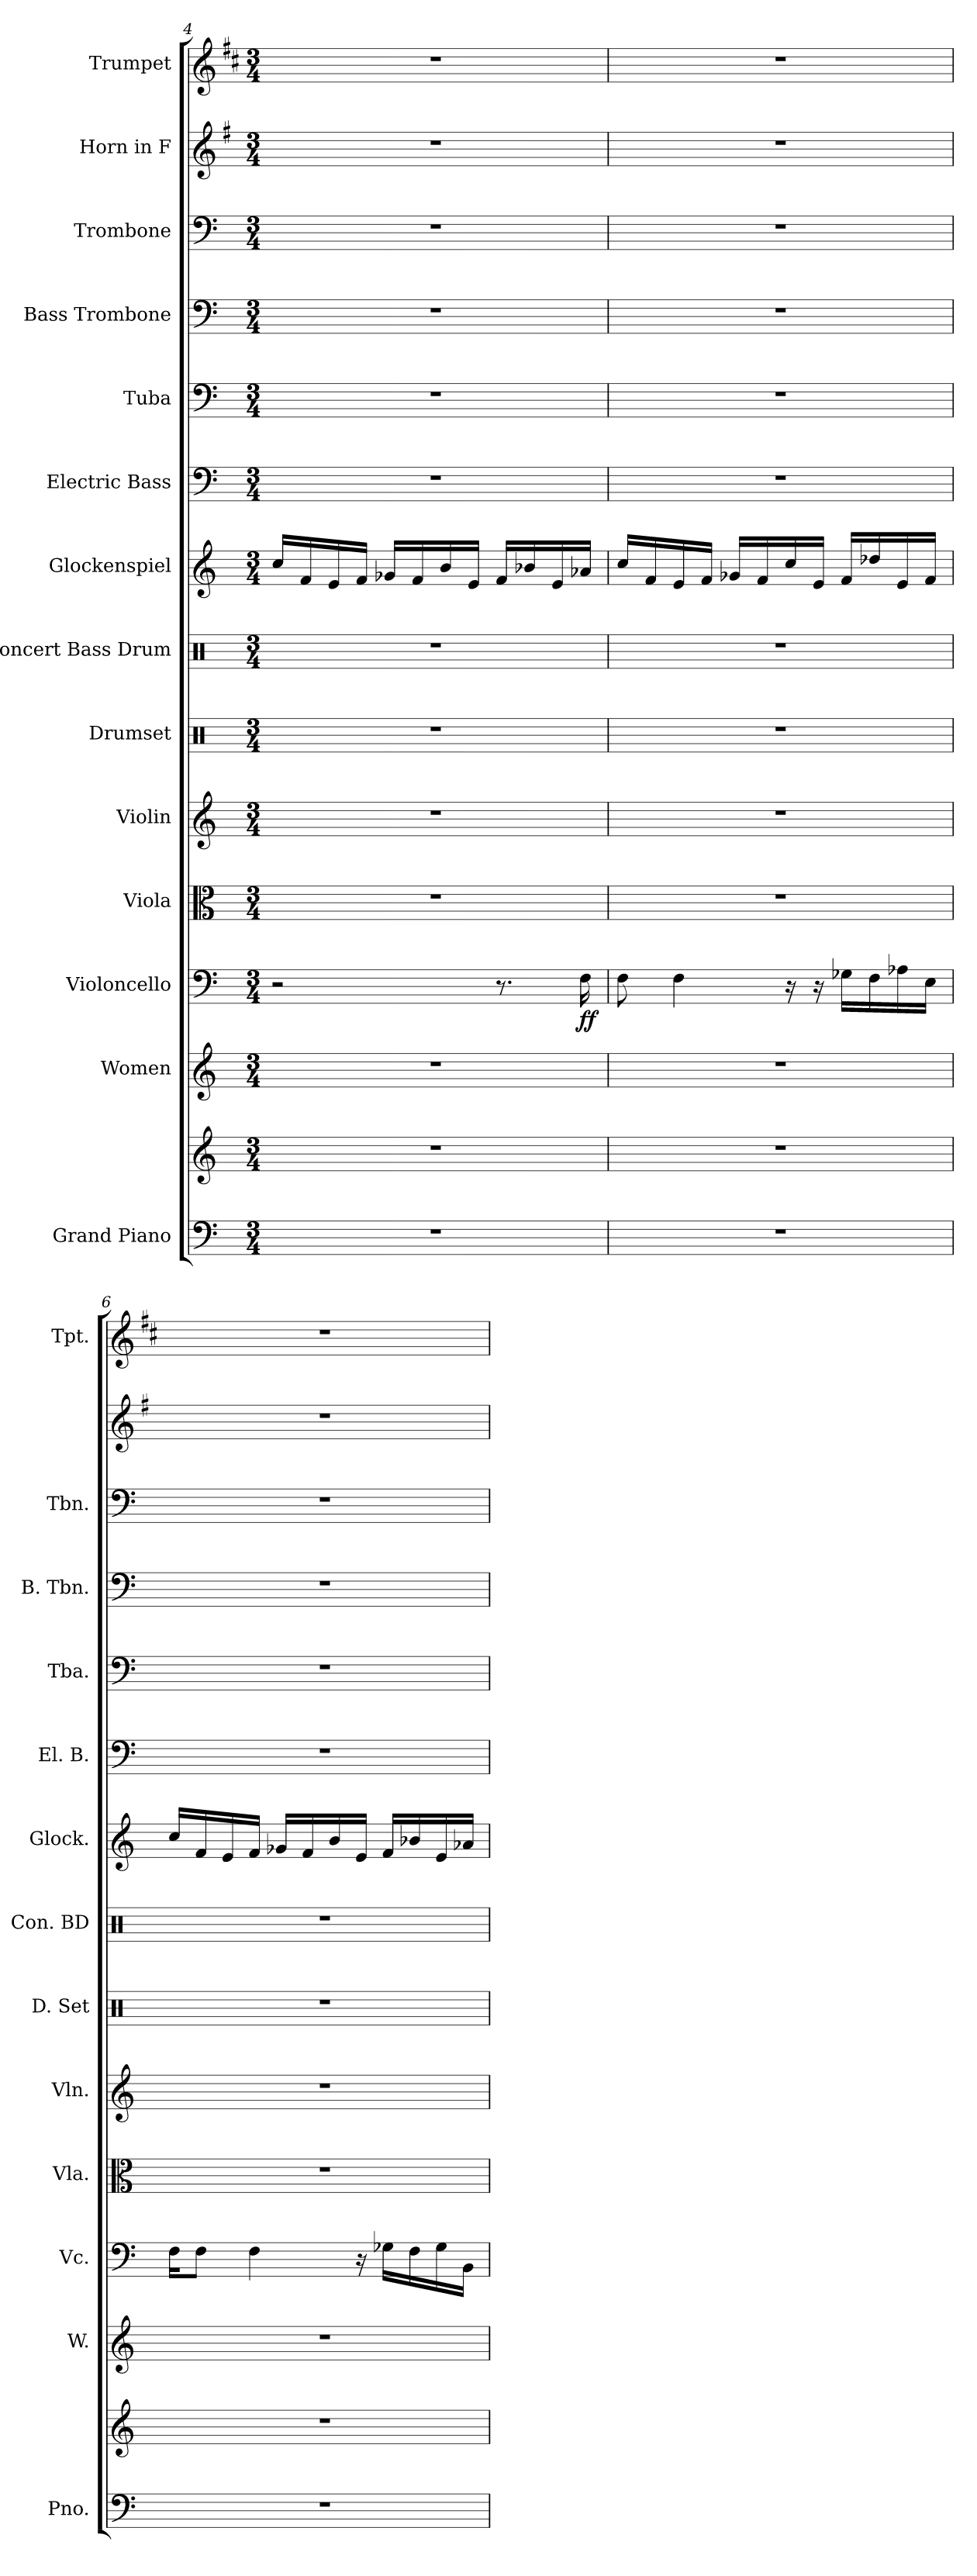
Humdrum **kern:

**kern	**kern	**kern	**kern	**dynam	**kern	**kern	**kern	**kern	**kern	**kern	**kern	**kern	**kern	**kern	**kern
*part14	*part14	*part13	*part12	*part12	*part11	*part10	*part9	*part8	*part7	*part6	*part5	*part4	*part3	*part2	*part1
*staff15	*staff14	*staff13	*staff12	*staff12	*staff11	*staff10	*staff9	*staff8	*staff7	*staff6	*staff5	*staff4	*staff3	*staff2	*staff1
*I"Grand Piano	*	*I"Women	*I"Violoncello	*	*I"Viola	*I"Violin	*I"Drumset	*I"Concert Bass Drum	*I"Glockenspiel	*I"Electric Bass	*I"Tuba	*I"Bass Trombone	*I"Trombone	*I"Horn in F	*I"Trumpet
*I'Pno.	*	*I'W.	*I'Vc.	*	*I'Vla.	*I'Vln.	*I'D. Set	*I'Con. BD	*I'Glock.	*I'El. B.	*I'Tba.	*I'B. Tbn.	*I'Tbn.	*	*I'Tpt.
*clefF4	*clefG2	*clefG2	*clefF4	*	*clefC3	*clefG2	*clefX	*clefX	*clefG2	*clefF4	*clefF4	*clefF4	*clefF4	*clefG2	*clefG2
*	*	*	*	*	*	*	*	*	*ITrd-14c-24	*ITrd7c12	*	*	*	*ITrd4c7	*ITrd1c2
*k[]	*k[]	*k[]	*k[]	*	*k[]	*k[]	*k[]	*k[]	*k[]	*k[]	*k[]	*k[]	*k[]	*k[]	*k[]
*M3/4	*M3/4	*M3/4	*M3/4	*	*M3/4	*M3/4	*M3/4	*M3/4	*M3/4	*M3/4	*M3/4	*M3/4	*M3/4	*M3/4	*M3/4
=4	=4	=4	=4	=4	=4	=4	=4	=4	=4	=4	=4	=4	=4	=4	=4
2.r	2.r	2.r	2r	.	2.r	2.r	2.r	2.r	16cccc/LL	2.r	2.r	2.r	2.r	2.r	2.r
.	.	.	.	.	.	.	.	.	16fff/	.	.	.	.	.	.
.	.	.	.	.	.	.	.	.	16eee/	.	.	.	.	.	.
.	.	.	.	.	.	.	.	.	16fff/JJ	.	.	.	.	.	.
.	.	.	.	.	.	.	.	.	16ggg-X/LL	.	.	.	.	.	.
.	.	.	.	.	.	.	.	.	16fff/	.	.	.	.	.	.
.	.	.	.	.	.	.	.	.	16bbb/	.	.	.	.	.	.
.	.	.	.	.	.	.	.	.	16eee/JJ	.	.	.	.	.	.
.	.	.	8.r	.	.	.	.	.	16fff/LL	.	.	.	.	.	.
.	.	.	.	.	.	.	.	.	16bbb-X/	.	.	.	.	.	.
.	.	.	.	.	.	.	.	.	16eee/	.	.	.	.	.	.
!	!	!	!	!LO:DY:b	!	!	!	!	!	!	!	!	!	!	!
.	.	.	16F\	ff	.	.	.	.	16aaa-X/JJ	.	.	.	.	.	.
!!LO:PB:g=z
=5	=5	=5	=5	=5	=5	=5	=5	=5	=5	=5	=5	=5	=5	=5	=5
2.r	2.r	2.r	8F\	.	2.r	2.r	2.r	2.r	16cccc/LL	2.r	2.r	2.r	2.r	2.r	2.r
.	.	.	.	.	.	.	.	.	16fff/	.	.	.	.	.	.
.	.	.	4F\	.	.	.	.	.	16eee/	.	.	.	.	.	.
.	.	.	.	.	.	.	.	.	16fff/JJ	.	.	.	.	.	.
.	.	.	.	.	.	.	.	.	16ggg-X/LL	.	.	.	.	.	.
.	.	.	.	.	.	.	.	.	16fff/	.	.	.	.	.	.
.	.	.	16r	.	.	.	.	.	16cccc/	.	.	.	.	.	.
.	.	.	16r	.	.	.	.	.	16eee/JJ	.	.	.	.	.	.
.	.	.	16G-X\LL	.	.	.	.	.	16fff/LL	.	.	.	.	.	.
.	.	.	16F\	.	.	.	.	.	16dddd-X/	.	.	.	.	.	.
.	.	.	16A-X\	.	.	.	.	.	16eee/	.	.	.	.	.	.
.	.	.	16E\JJ	.	.	.	.	.	16fff/JJ	.	.	.	.	.	.
=6	=6	=6	=6	=6	=6	=6	=6	=6	=6	=6	=6	=6	=6	=6	=6
2.r	2.r	2.r	16F\KL	.	2.r	2.r	2.r	2.r	16cccc/LL	2.r	2.r	2.r	2.r	2.r	2.r
.	.	.	8F\J	.	.	.	.	.	16fff/	.	.	.	.	.	.
.	.	.	.	.	.	.	.	.	16eee/	.	.	.	.	.	.
.	.	.	4F\	.	.	.	.	.	16fff/JJ	.	.	.	.	.	.
.	.	.	.	.	.	.	.	.	16ggg-X/LL	.	.	.	.	.	.
.	.	.	.	.	.	.	.	.	16fff/	.	.	.	.	.	.
.	.	.	.	.	.	.	.	.	16bbb/	.	.	.	.	.	.
.	.	.	16r	.	.	.	.	.	16eee/JJ	.	.	.	.	.	.
.	.	.	16G-X\LL	.	.	.	.	.	16fff/LL	.	.	.	.	.	.
.	.	.	16F\	.	.	.	.	.	16bbb-X/	.	.	.	.	.	.
.	.	.	16G-\	.	.	.	.	.	16eee/	.	.	.	.	.	.
.	.	.	16BB\JJ	.	.	.	.	.	16aaa-X/JJ	.	.	.	.	.	.
=	=	=	=	=	=	=	=	=	=	=	=	=	=	=	=
*-	*-	*-	*-	*-	*-	*-	*-	*-	*-	*-	*-	*-	*-	*-	*-
